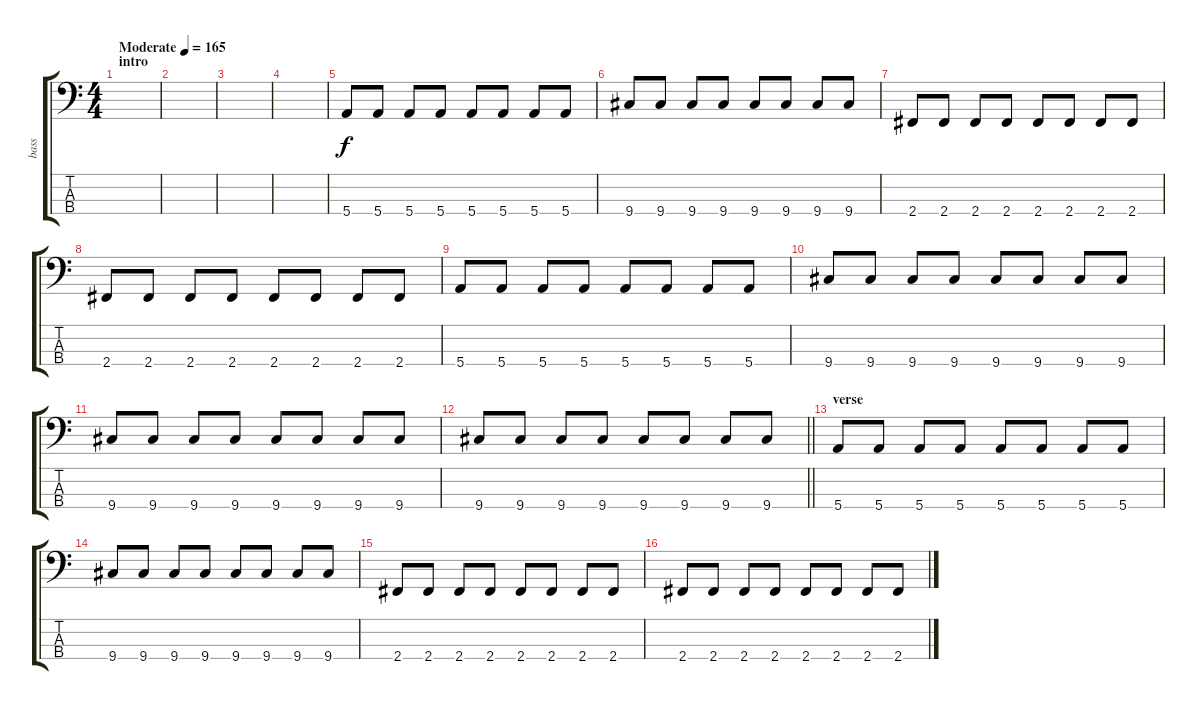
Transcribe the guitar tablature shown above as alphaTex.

\track ("bass" "bass") {instrument electricbasspick}
\staff {score tabs}
\tuning (G2 D2 A1 E1) {hide}
\ts (4 4)
\section ("" "intro")
\tempo (165 "Moderate")
\clef f4
\ks c
|
|
|
|
5.4.8 5.4.8 5.4.8 5.4.8 5.4.8 5.4.8 5.4.8 5.4.8 |
9.4.8 9.4.8 9.4.8 9.4.8 9.4.8 9.4.8 9.4.8 9.4.8 |
2.4.8 2.4.8 2.4.8 2.4.8 2.4.8 2.4.8 2.4.8 2.4.8 |
2.4.8 2.4.8 2.4.8 2.4.8 2.4.8 2.4.8 2.4.8 2.4.8 |
5.4.8 5.4.8 5.4.8 5.4.8 5.4.8 5.4.8 5.4.8 5.4.8 |
9.4.8 9.4.8 9.4.8 9.4.8 9.4.8 9.4.8 9.4.8 9.4.8 |
9.4.8 9.4.8 9.4.8 9.4.8 9.4.8 9.4.8 9.4.8 9.4.8 |
\barLineRight lightlight
9.4.8 9.4.8 9.4.8 9.4.8 9.4.8 9.4.8 9.4.8 9.4.8 |
\section ("" "verse")
5.4.8 5.4.8 5.4.8 5.4.8 5.4.8 5.4.8 5.4.8 5.4.8 |
9.4.8 9.4.8 9.4.8 9.4.8 9.4.8 9.4.8 9.4.8 9.4.8 |
2.4.8 2.4.8 2.4.8 2.4.8 2.4.8 2.4.8 2.4.8 2.4.8 |
2.4.8 2.4.8 2.4.8 2.4.8 2.4.8 2.4.8 2.4.8 2.4.8
